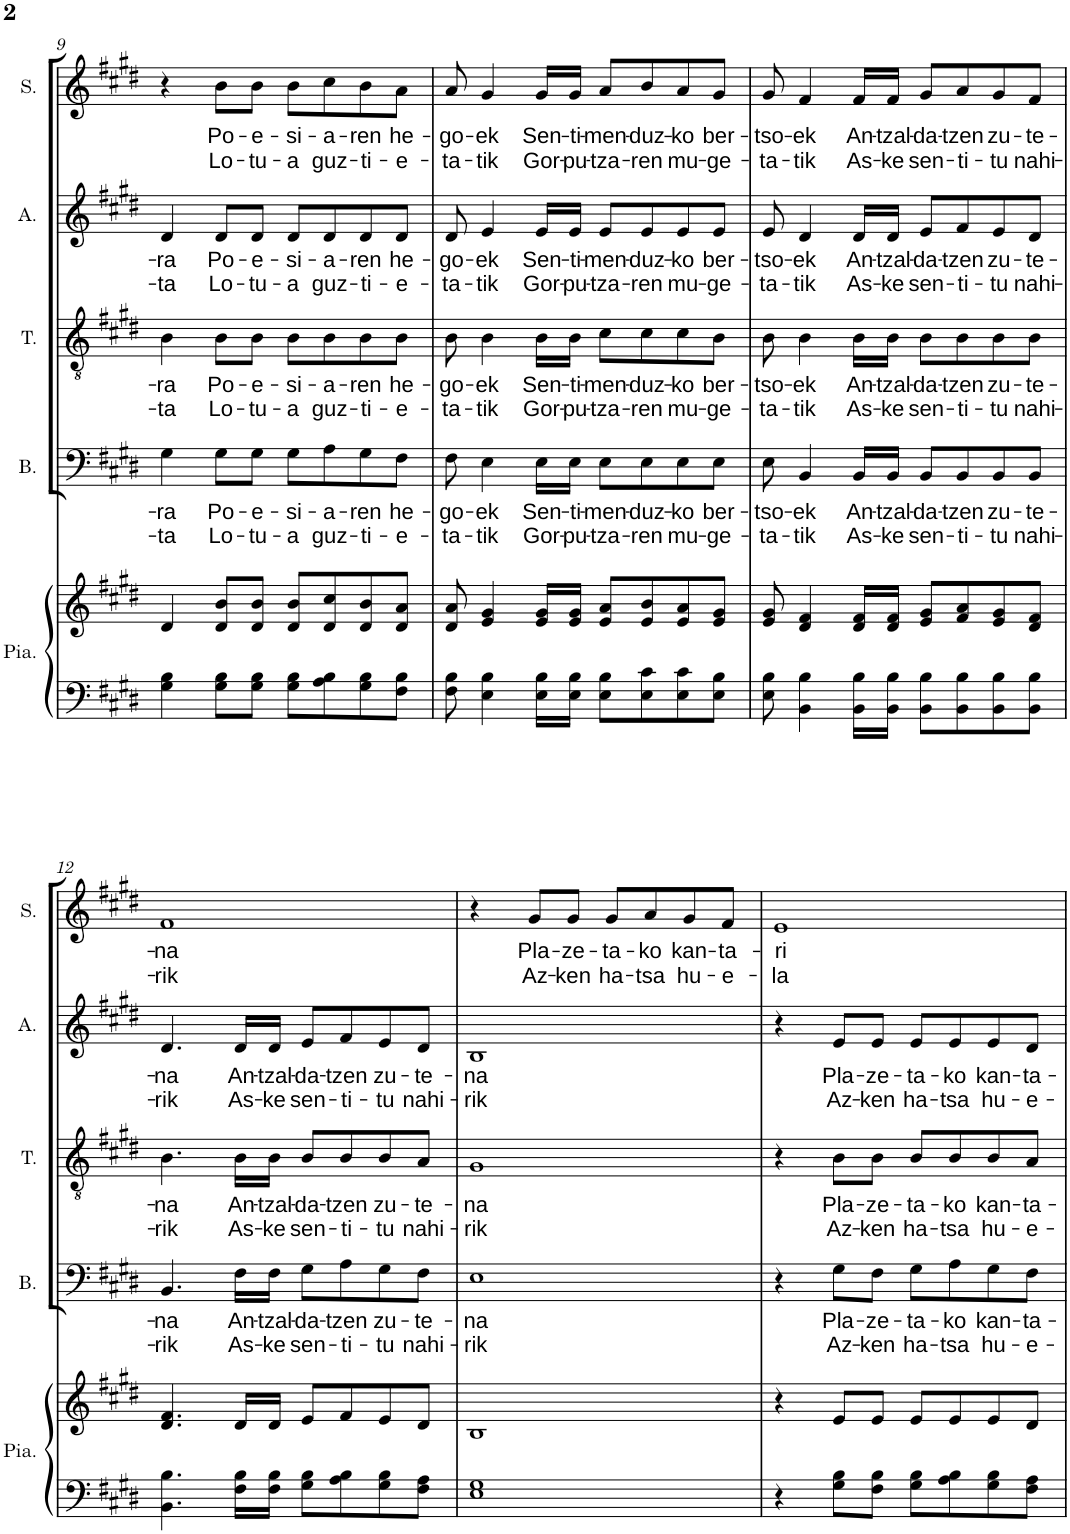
**kern	**kern	**kern	**text	**text	**kern	**text	**text	**kern	**text	**text	**kern	**text	**text
*part5	*part5	*part4	*part4	*part4	*part3	*part3	*part3	*part2	*part2	*part2	*part1	*part1	*part1
*staff6	*staff5	*staff4	*staff4	*staff4	*staff3	*staff3	*staff3	*staff2	*staff2	*staff2	*staff1	*staff1	*staff1
*I"Piano ad lib.	*	*I"Basse	*	*	*I"Tenor	*	*	*I"Alto	*	*	*I"Soprano	*	*
*I'Pia.	*	*I'B.	*	*	*I'T.	*	*	*I'A.	*	*	*I'S.	*	*
!!LO:PB:g=z
*clefF4	*clefG2	*clefF4	*	*	*clefGv2	*	*	*clefG2	*	*	*clefG2	*	*
*k[f#c#g#d#]	*k[f#c#g#d#]	*k[f#c#g#d#]	*	*	*k[f#c#g#d#]	*	*	*k[f#c#g#d#]	*	*	*k[f#c#g#d#]	*	*
*M4/4	*M4/4	*M4/4	*	*	*M4/4	*	*	*M4/4	*	*	*M4/4	*	*
=9	=9	=9	=9	=9	=9	=9	=9	=9	=9	=9	=9	=9	=9
!	!	!	!LO:LY:b	!LO:LY:b	!	!LO:LY:b	!LO:LY:b	!	!LO:LY:b	!LO:LY:b	!	!	!
4G#\ 4B\	4d#/	4G#\	-ra	-ta	4B\	-ra	-ta	4d#/	-ra	-ta	4r	.	.
!	!	!	!LO:LY:b	!LO:LY:b	!	!LO:LY:b	!LO:LY:b	!	!LO:LY:b	!LO:LY:b	!	!LO:LY:b	!LO:LY:b
8G#\ 8B\L	8d#/ 8b/L	8G#\L	Po-	Lo-	8B\L	Po-	Lo-	8d#/L	Po-	Lo-	8b\L	Po-	Lo-
!	!	!	!LO:LY:b	!LO:LY:b	!	!LO:LY:b	!LO:LY:b	!	!LO:LY:b	!LO:LY:b	!	!LO:LY:b	!LO:LY:b
8G#\ 8B\J	8d#/ 8b/J	8G#\J	-e-	-tu-	8B\J	-e-	-tu-	8d#/J	-e-	-tu-	8b\J	-e-	-tu-
!	!	!	!LO:LY:b	!LO:LY:b	!	!LO:LY:b	!LO:LY:b	!	!LO:LY:b	!LO:LY:b	!	!LO:LY:b	!LO:LY:b
8G#\ 8B\L	8d#/ 8b/L	8G#\L	-si-	-a	8B\L	-si-	-a	8d#/L	-si-	-a	8b\L	-si-	-a
!	!	!	!LO:LY:b	!LO:LY:b	!	!LO:LY:b	!LO:LY:b	!	!LO:LY:b	!LO:LY:b	!	!LO:LY:b	!LO:LY:b
8A\ 8B\	8d#/ 8cc#/	8A\	-a-	guz-	8B\	-a-	guz-	8d#/	-a-	guz-	8cc#\	-a-	guz-
!	!	!	!LO:LY:b	!LO:LY:b	!	!LO:LY:b	!LO:LY:b	!	!LO:LY:b	!LO:LY:b	!	!LO:LY:b	!LO:LY:b
8G#\ 8B\	8d#/ 8b/	8G#\	-ren	-ti-	8B\	-ren	-ti-	8d#/	-ren	-ti-	8b\	-ren	-ti-
!	!	!	!LO:LY:b	!LO:LY:b	!	!LO:LY:b	!LO:LY:b	!	!LO:LY:b	!LO:LY:b	!	!LO:LY:b	!LO:LY:b
8F#\ 8B\J	8d#/ 8a/J	8F#\J	he-	-e-	8B\J	he-	-e-	8d#/J	he-	-e-	8a\J	he-	-e-
=10	=10	=10	=10	=10	=10	=10	=10	=10	=10	=10	=10	=10	=10
!	!	!	!LO:LY:b	!LO:LY:b	!	!LO:LY:b	!LO:LY:b	!	!LO:LY:b	!LO:LY:b	!	!LO:LY:b	!LO:LY:b
8F#\ 8B\	8d#/ 8a/	8F#\	-go-	-ta-	8B\	-go-	-ta-	8d#/	-go-	-ta-	8a/	-go-	-ta-
!	!	!	!LO:LY:b	!LO:LY:b	!	!LO:LY:b	!LO:LY:b	!	!LO:LY:b	!LO:LY:b	!	!LO:LY:b	!LO:LY:b
4E\ 4B\	4e/ 4g#/	4E\	-ek	-tik	4B\	-ek	-tik	4e/	-ek	-tik	4g#/	-ek	-tik
!	!	!	!LO:LY:b	!LO:LY:b	!	!LO:LY:b	!LO:LY:b	!	!LO:LY:b	!LO:LY:b	!	!LO:LY:b	!LO:LY:b
16E\ 16B\LL	16e/ 16g#/LL	16E\LL	Sen-	Gor-	16B\LL	Sen-	Gor-	16e/LL	Sen-	Gor-	16g#/LL	Sen-	Gor-
!	!	!	!LO:LY:b	!LO:LY:b	!	!LO:LY:b	!LO:LY:b	!	!LO:LY:b	!LO:LY:b	!	!LO:LY:b	!LO:LY:b
16E\ 16B\JJ	16e/ 16g#/JJ	16E\JJ	-ti-	-pu-	16B\JJ	-ti-	-pu-	16e/JJ	-ti-	-pu-	16g#/JJ	-ti-	-pu-
!	!	!	!LO:LY:b	!LO:LY:b	!	!LO:LY:b	!LO:LY:b	!	!LO:LY:b	!LO:LY:b	!	!LO:LY:b	!LO:LY:b
8E\ 8B\L	8e/ 8a/L	8E\L	-men-	-tza-	8c#\L	-men-	-tza-	8e/L	-men-	-tza-	8a/L	-men-	-tza-
!	!	!	!LO:LY:b	!LO:LY:b	!	!LO:LY:b	!LO:LY:b	!	!LO:LY:b	!LO:LY:b	!	!LO:LY:b	!LO:LY:b
8E\ 8c#\	8e/ 8b/	8E\	-duz-	-ren	8c#\	-duz-	-ren	8e/	-duz-	-ren	8b/	-duz-	-ren
!	!	!	!LO:LY:b	!LO:LY:b	!	!LO:LY:b	!LO:LY:b	!	!LO:LY:b	!LO:LY:b	!	!LO:LY:b	!LO:LY:b
8E\ 8c#\	8e/ 8a/	8E\	-ko	mu-	8c#\	-ko	mu-	8e/	-ko	mu-	8a/	-ko	mu-
!	!	!	!LO:LY:b	!LO:LY:b	!	!LO:LY:b	!LO:LY:b	!	!LO:LY:b	!LO:LY:b	!	!LO:LY:b	!LO:LY:b
8E\ 8B\J	8e/ 8g#/J	8E\J	ber-	-ge-	8B\J	ber-	-ge-	8e/J	ber-	-ge-	8g#/J	ber-	-ge-
=11	=11	=11	=11	=11	=11	=11	=11	=11	=11	=11	=11	=11	=11
!	!	!	!LO:LY:b	!LO:LY:b	!	!LO:LY:b	!LO:LY:b	!	!LO:LY:b	!LO:LY:b	!	!LO:LY:b	!LO:LY:b
8E\ 8B\	8e/ 8g#/	8E\	-tso-	-ta-	8B\	-tso-	-ta-	8e/	-tso-	-ta-	8g#/	-tso-	-ta-
!	!	!	!LO:LY:b	!LO:LY:b	!	!LO:LY:b	!LO:LY:b	!	!LO:LY:b	!LO:LY:b	!	!LO:LY:b	!LO:LY:b
4BB\ 4B\	4d#/ 4f#/	4BB/	-ek	-tik	4B\	-ek	-tik	4d#/	-ek	-tik	4f#/	-ek	-tik
!	!	!	!LO:LY:b	!LO:LY:b	!	!LO:LY:b	!LO:LY:b	!	!LO:LY:b	!LO:LY:b	!	!LO:LY:b	!LO:LY:b
16BB\ 16B\LL	16d#/ 16f#/LL	16BB/LL	An-	As-	16B\LL	An-	As-	16d#/LL	An-	As-	16f#/LL	An-	As-
!	!	!	!LO:LY:b	!LO:LY:b	!	!LO:LY:b	!LO:LY:b	!	!LO:LY:b	!LO:LY:b	!	!LO:LY:b	!LO:LY:b
16BB\ 16B\JJ	16d#/ 16f#/JJ	16BB/JJ	-tzal-	-ke	16B\JJ	-tzal-	-ke	16d#/JJ	-tzal-	-ke	16f#/JJ	-tzal-	-ke
!	!	!	!LO:LY:b	!LO:LY:b	!	!LO:LY:b	!LO:LY:b	!	!LO:LY:b	!LO:LY:b	!	!LO:LY:b	!LO:LY:b
8BB\ 8B\L	8e/ 8g#/L	8BB/L	-da-	sen-	8B\L	-da-	sen-	8e/L	-da-	sen-	8g#/L	-da-	sen-
!	!	!	!LO:LY:b	!LO:LY:b	!	!LO:LY:b	!LO:LY:b	!	!LO:LY:b	!LO:LY:b	!	!LO:LY:b	!LO:LY:b
8BB\ 8B\	8f#/ 8a/	8BB/	-tzen	-ti-	8B\	-tzen	-ti-	8f#/	-tzen	-ti-	8a/	-tzen	-ti-
!	!	!	!LO:LY:b	!LO:LY:b	!	!LO:LY:b	!LO:LY:b	!	!LO:LY:b	!LO:LY:b	!	!LO:LY:b	!LO:LY:b
8BB\ 8B\	8e/ 8g#/	8BB/	zu-	-tu	8B\	zu-	-tu	8e/	zu-	-tu	8g#/	zu-	-tu
!	!	!	!LO:LY:b	!LO:LY:b	!	!LO:LY:b	!LO:LY:b	!	!LO:LY:b	!LO:LY:b	!	!LO:LY:b	!LO:LY:b
8BB\ 8B\J	8d#/ 8f#/J	8BB/J	-te-	nahi-	8B\J	-te-	nahi-	8d#/J	-te-	nahi-	8f#/J	-te-	nahi-
!!LO:LB:g=z
=12	=12	=12	=12	=12	=12	=12	=12	=12	=12	=12	=12	=12	=12
!	!	!	!LO:LY:b	!LO:LY:b	!	!LO:LY:b	!LO:LY:b	!	!LO:LY:b	!LO:LY:b	!	!LO:LY:b	!LO:LY:b
4.BB\ 4.B\	4.d#/ 4.f#/	4.BB/	-na	-rik	4.B\	-na	-rik	4.d#/	-na	-rik	1f#	-na	-rik
!	!	!	!LO:LY:b	!LO:LY:b	!	!LO:LY:b	!LO:LY:b	!	!LO:LY:b	!LO:LY:b	!	!	!
16F#\ 16B\LL	16d#/LL	16F#\LL	An-	As-	16B\LL	An-	As-	16d#/LL	An-	As-	.	.	.
!	!	!	!LO:LY:b	!LO:LY:b	!	!LO:LY:b	!LO:LY:b	!	!LO:LY:b	!LO:LY:b	!	!	!
16F#\ 16B\JJ	16d#/JJ	16F#\JJ	-tzal-	-ke	16B\JJ	-tzal-	-ke	16d#/JJ	-tzal-	-ke	.	.	.
!	!	!	!LO:LY:b	!LO:LY:b	!	!LO:LY:b	!LO:LY:b	!	!LO:LY:b	!LO:LY:b	!	!	!
8G#\ 8B\L	8e/L	8G#\L	-da-	sen-	8B/L	-da-	sen-	8e/L	-da-	sen-	.	.	.
!	!	!	!LO:LY:b	!LO:LY:b	!	!LO:LY:b	!LO:LY:b	!	!LO:LY:b	!LO:LY:b	!	!	!
8A\ 8B\	8f#/	8A\	-tzen	-ti-	8B/	-tzen	-ti-	8f#/	-tzen	-ti-	.	.	.
!	!	!	!LO:LY:b	!LO:LY:b	!	!LO:LY:b	!LO:LY:b	!	!LO:LY:b	!LO:LY:b	!	!	!
8G#\ 8B\	8e/	8G#\	zu-	-tu	8B/	zu-	-tu	8e/	zu-	-tu	.	.	.
!	!	!	!LO:LY:b	!LO:LY:b	!	!LO:LY:b	!LO:LY:b	!	!LO:LY:b	!LO:LY:b	!	!	!
8F#\ 8A\J	8d#/J	8F#\J	-te-	nahi-	8A/J	-te-	nahi-	8d#/J	-te-	nahi-	.	.	.
=13	=13	=13	=13	=13	=13	=13	=13	=13	=13	=13	=13	=13	=13
!	!	!	!LO:LY:b	!LO:LY:b	!	!LO:LY:b	!LO:LY:b	!	!LO:LY:b	!LO:LY:b	!	!	!
1E 1G#	1B	1E	-na	-rik	1G#	-na	-rik	1B	-na	-rik	4r	.	.
!	!	!	!	!	!	!	!	!	!	!	!	!LO:LY:b	!LO:LY:b
.	.	.	.	.	.	.	.	.	.	.	8g#/L	Pla-	Az-
!	!	!	!	!	!	!	!	!	!	!	!	!LO:LY:b	!LO:LY:b
.	.	.	.	.	.	.	.	.	.	.	8g#/J	-ze-	-ken
!	!	!	!	!	!	!	!	!	!	!	!	!LO:LY:b	!LO:LY:b
.	.	.	.	.	.	.	.	.	.	.	8g#/L	-ta-	ha-
!	!	!	!	!	!	!	!	!	!	!	!	!LO:LY:b	!LO:LY:b
.	.	.	.	.	.	.	.	.	.	.	8a/	-ko	-tsa
!	!	!	!	!	!	!	!	!	!	!	!	!LO:LY:b	!LO:LY:b
.	.	.	.	.	.	.	.	.	.	.	8g#/	kan-	hu-
!	!	!	!	!	!	!	!	!	!	!	!	!LO:LY:b	!LO:LY:b
.	.	.	.	.	.	.	.	.	.	.	8f#/J	-ta-	-e-
=14	=14	=14	=14	=14	=14	=14	=14	=14	=14	=14	=14	=14	=14
!	!	!	!	!	!	!	!	!	!	!	!	!LO:LY:b	!LO:LY:b
4r	4r	4r	.	.	4r	.	.	4r	.	.	1e	-ri	-la
!	!	!	!LO:LY:b	!LO:LY:b	!	!LO:LY:b	!LO:LY:b	!	!LO:LY:b	!LO:LY:b	!	!	!
8G#\ 8B\L	8e/L	8G#\L	Pla-	Az-	8B\L	Pla-	Az-	8e/L	Pla-	Az-	.	.	.
!	!	!	!LO:LY:b	!LO:LY:b	!	!LO:LY:b	!LO:LY:b	!	!LO:LY:b	!LO:LY:b	!	!	!
8F#\ 8B\J	8e/J	8F#\J	-ze-	-ken	8B\J	-ze-	-ken	8e/J	-ze-	-ken	.	.	.
!	!	!	!LO:LY:b	!LO:LY:b	!	!LO:LY:b	!LO:LY:b	!	!LO:LY:b	!LO:LY:b	!	!	!
8G#\ 8B\L	8e/L	8G#\L	-ta-	ha-	8B/L	-ta-	ha-	8e/L	-ta-	ha-	.	.	.
!	!	!	!LO:LY:b	!LO:LY:b	!	!LO:LY:b	!LO:LY:b	!	!LO:LY:b	!LO:LY:b	!	!	!
8A\ 8B\	8e/	8A\	-ko	-tsa	8B/	-ko	-tsa	8e/	-ko	-tsa	.	.	.
!	!	!	!LO:LY:b	!LO:LY:b	!	!LO:LY:b	!LO:LY:b	!	!LO:LY:b	!LO:LY:b	!	!	!
8G#\ 8B\	8e/	8G#\	kan-	hu-	8B/	kan-	hu-	8e/	kan-	hu-	.	.	.
!	!	!	!LO:LY:b	!LO:LY:b	!	!LO:LY:b	!LO:LY:b	!	!LO:LY:b	!LO:LY:b	!	!	!
8F#\ 8A\J	8d#/J	8F#\J	-ta-	-e-	8A/J	-ta-	-e-	8d#/J	-ta-	-e-	.	.	.
=	=	=	=	=	=	=	=	=	=	=	=	=	=
*-	*-	*-	*-	*-	*-	*-	*-	*-	*-	*-	*-	*-	*-
